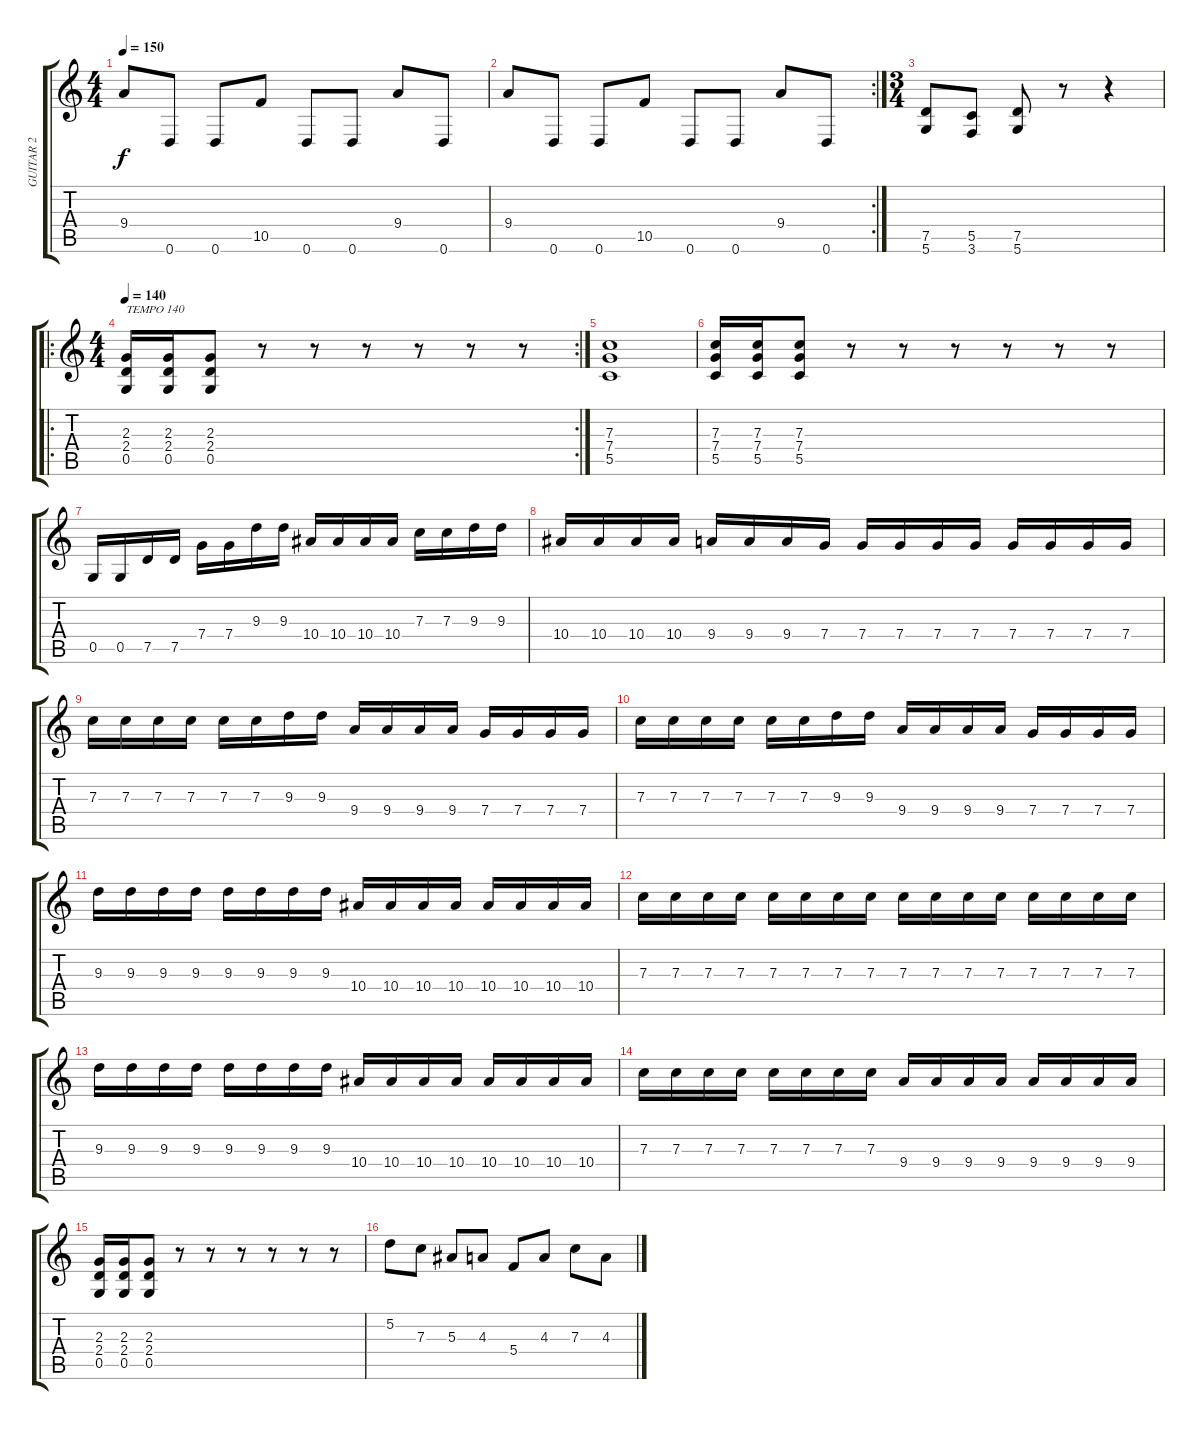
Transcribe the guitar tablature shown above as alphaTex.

\track ("GUITAR 2" "GUITAR 2") {instrument distortionguitar}
\staff {score tabs}
\tuning (D4 A3 F3 C3 G2 D2) {hide}
\ts (4 4)
\tempo 150
\clef g2
\ks c
9.4.8{dy f} 0.6.8 0.6.8 10.5.8 0.6.8 0.6.8 9.4.8 0.6.8 |
\rc 2
9.4.8 0.6.8 0.6.8 10.5.8 0.6.8 0.6.8 9.4.8 0.6.8 |
\ts (3 4)
(7.5 5.6).8 (5.5 3.6).8 (7.5 5.6).8 r.8 r.4 |
\ro
\rc 2
\ts (4 4)
\tempo 140
(2.3 2.4 0.5).16{txt "TEMPO 140"} (2.3 2.4 0.5).16 (2.3 2.4 0.5).8 r.8 r.8 r.8 r.8 r.8 r.8 |
(7.3 7.4 5.5).1 |
(7.3 7.4 5.5).16 (7.3 7.4 5.5).16 (7.3 7.4 5.5).8 r.8 r.8 r.8 r.8 r.8 r.8 |
0.5.16 0.5.16 7.5.16 7.5.16 7.4.16 7.4.16 9.3.16 9.3.16 10.4.16 10.4.16 10.4.16 10.4.16 7.3.16 7.3.16 9.3.16 9.3.16 |
10.4.16 10.4.16 10.4.16 10.4.16 9.4.16 9.4.16 9.4.16 7.4.16 7.4.16 7.4.16 7.4.16 7.4.16 7.4.16 7.4.16 7.4.16 7.4.16 |
7.3.16 7.3.16 7.3.16 7.3.16 7.3.16 7.3.16 9.3.16 9.3.16 9.4.16 9.4.16 9.4.16 9.4.16 7.4.16 7.4.16 7.4.16 7.4.16 |
7.3.16 7.3.16 7.3.16 7.3.16 7.3.16 7.3.16 9.3.16 9.3.16 9.4.16 9.4.16 9.4.16 9.4.16 7.4.16 7.4.16 7.4.16 7.4.16 |
9.3.16 9.3.16 9.3.16 9.3.16 9.3.16 9.3.16 9.3.16 9.3.16 10.4.16 10.4.16 10.4.16 10.4.16 10.4.16 10.4.16 10.4.16 10.4.16 |
7.3.16 7.3.16 7.3.16 7.3.16 7.3.16 7.3.16 7.3.16 7.3.16 7.3.16 7.3.16 7.3.16 7.3.16 7.3.16 7.3.16 7.3.16 7.3.16 |
9.3.16 9.3.16 9.3.16 9.3.16 9.3.16 9.3.16 9.3.16 9.3.16 10.4.16 10.4.16 10.4.16 10.4.16 10.4.16 10.4.16 10.4.16 10.4.16 |
7.3.16 7.3.16 7.3.16 7.3.16 7.3.16 7.3.16 7.3.16 7.3.16 9.4.16 9.4.16 9.4.16 9.4.16 9.4.16 9.4.16 9.4.16 9.4.16 |
(2.3 2.4 0.5).16 (2.3 2.4 0.5).16 (2.3 2.4 0.5).8 r.8 r.8 r.8 r.8 r.8 r.8 |
5.2.8 7.3.8 5.3.8 4.3.8 5.4.8 4.3.8 7.3.8 4.3.8
